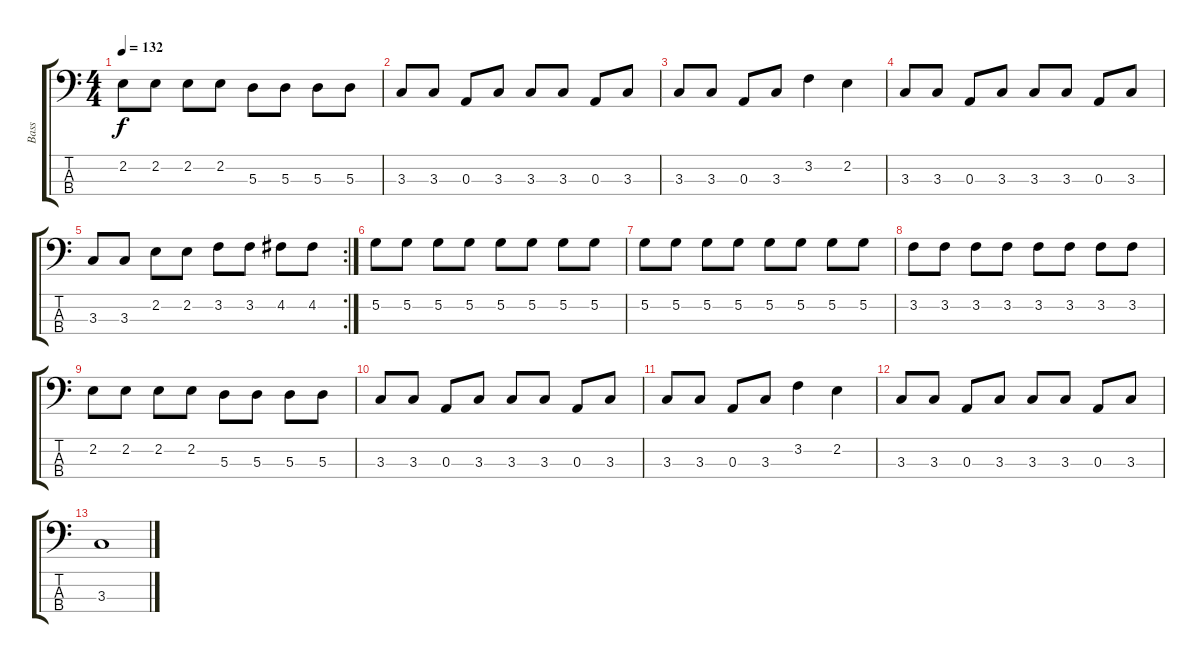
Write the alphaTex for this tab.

\track ("Bass" "Bass") {instrument electricbasspick}
\staff {score tabs}
\tuning (G2 D2 A1 E1) {hide}
\ts (4 4)
\tempo 132
\clef f4
\ks c
2.2.8{dy f} 2.2.8 2.2.8 2.2.8 5.3.8 5.3.8 5.3.8 5.3.8 |
3.3.8 3.3.8 0.3.8 3.3.8 3.3.8 3.3.8 0.3.8 3.3.8 |
3.3.8 3.3.8 0.3.8 3.3.8 3.2.4 2.2.4 |
3.3.8 3.3.8 0.3.8 3.3.8 3.3.8 3.3.8 0.3.8 3.3.8 |
\rc 2
3.3.8 3.3.8 2.2.8 2.2.8 3.2.8 3.2.8 4.2.8 4.2.8 |
5.2.8 5.2.8 5.2.8 5.2.8 5.2.8 5.2.8 5.2.8 5.2.8 |
5.2.8 5.2.8 5.2.8 5.2.8 5.2.8 5.2.8 5.2.8 5.2.8 |
3.2.8 3.2.8 3.2.8 3.2.8 3.2.8 3.2.8 3.2.8 3.2.8 |
2.2.8 2.2.8 2.2.8 2.2.8 5.3.8 5.3.8 5.3.8 5.3.8 |
3.3.8 3.3.8 0.3.8 3.3.8 3.3.8 3.3.8 0.3.8 3.3.8 |
3.3.8 3.3.8 0.3.8 3.3.8 3.2.4 2.2.4 |
3.3.8 3.3.8 0.3.8 3.3.8 3.3.8 3.3.8 0.3.8 3.3.8 |
3.3.1
